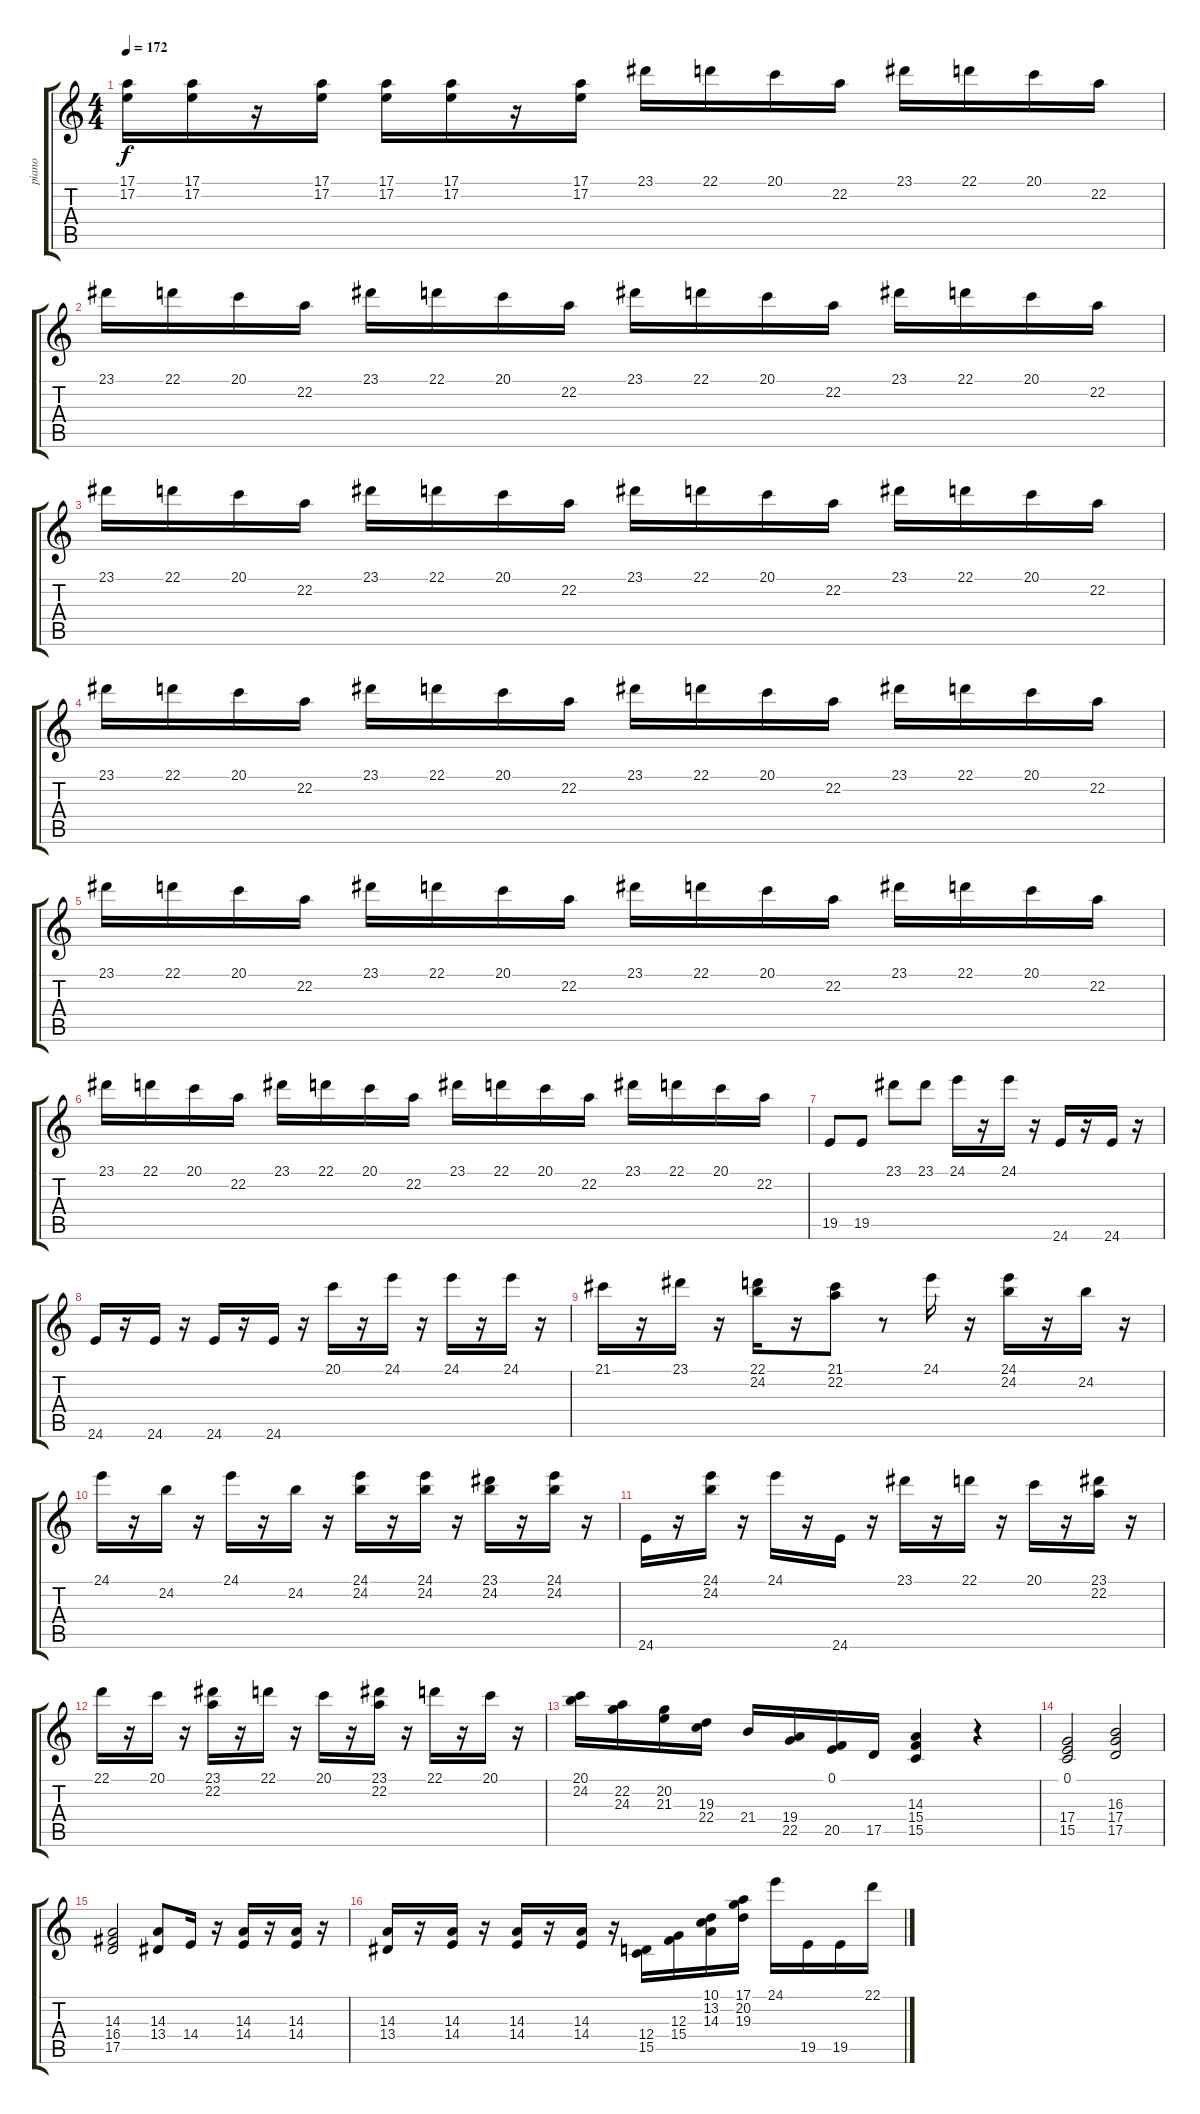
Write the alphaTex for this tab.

\track ("piano" "piano") {instrument brightacousticpiano}
\staff {score tabs}
\tuning (E4 B3 G3 D3 A2 E2) {hide}
\ts (4 4)
\tempo 172
\clef g2
\ks c
(17.1 17.2).16{dy f} (17.1 17.2).16 r.16 (17.1 17.2).16 (17.1 17.2).16 (17.1 17.2).16 r.16 (17.1 17.2).16 23.1.16 22.1.16 20.1.16 22.2.16 23.1.16 22.1.16 20.1.16 22.2.16 |
23.1.16 22.1.16 20.1.16 22.2.16 23.1.16 22.1.16 20.1.16 22.2.16 23.1.16 22.1.16 20.1.16 22.2.16 23.1.16 22.1.16 20.1.16 22.2.16 |
23.1.16 22.1.16 20.1.16 22.2.16 23.1.16 22.1.16 20.1.16 22.2.16 23.1.16 22.1.16 20.1.16 22.2.16 23.1.16 22.1.16 20.1.16 22.2.16 |
23.1.16 22.1.16 20.1.16 22.2.16 23.1.16 22.1.16 20.1.16 22.2.16 23.1.16 22.1.16 20.1.16 22.2.16 23.1.16 22.1.16 20.1.16 22.2.16 |
23.1.16 22.1.16 20.1.16 22.2.16 23.1.16 22.1.16 20.1.16 22.2.16 23.1.16 22.1.16 20.1.16 22.2.16 23.1.16 22.1.16 20.1.16 22.2.16 |
23.1.16 22.1.16 20.1.16 22.2.16 23.1.16 22.1.16 20.1.16 22.2.16 23.1.16 22.1.16 20.1.16 22.2.16 23.1.16 22.1.16 20.1.16 22.2.16 |
19.5.8 19.5.8 23.1.8 23.1.8 24.1.16 r.16 24.1.16 r.16 24.6.16 r.16 24.6.16 r.16 |
24.6.16 r.16 24.6.16 r.16 24.6.16 r.16 24.6.16 r.16 20.1.16 r.16 24.1.16 r.16 24.1.16 r.16 24.1.16 r.16 |
21.1.16 r.16 23.1.16 r.16 (22.1 24.2).16 r.16 (21.1 22.2).8 r.8 24.1.16 r.16 (24.1 24.2).16 r.16 24.2.16 r.16 |
24.1.16 r.16 24.2.16 r.16 24.1.16 r.16 24.2.16 r.16 (24.1 24.2).16 r.16 (24.1 24.2).16 r.16 (23.1 24.2).16 r.16 (24.1 24.2).16 r.16 |
24.6.16 r.16 (24.1 24.2).16 r.16 24.1.16 r.16 24.6.16 r.16 23.1.16 r.16 22.1.16 r.16 20.1.16 r.16 (23.1 22.2).16 r.16 |
22.1.16 r.16 20.1.16 r.16 (23.1 22.2).16 r.16 22.1.16 r.16 20.1.16 r.16 (23.1 22.2).16 r.16 22.1.16 r.16 20.1.16 r.16 |
(20.1 24.2).16 (22.2 24.3).16 (20.2 21.3).16 (19.3 22.4).16 21.4.16 (19.4 22.5).16 (0.1 20.5).16 17.5.16 (14.3 15.4 15.5).4 r.4 |
(0.1 17.4 15.5).2 (16.3 17.4 17.5).2 |
(14.3 16.4 17.5).2 (14.3 13.4).8 14.4.16 r.16 (14.3 14.4).16 r.16 (14.3 14.4).16 r.16 |
(14.3 13.4).16 r.16 (14.3 14.4).16 r.16 (14.3 14.4).16 r.16 (14.3 14.4).16 r.16 (12.4 15.5).16 (12.3 15.4).16 (10.1 13.2 14.3).16 (17.1 20.2 19.3).16 24.1.16 19.5.16 19.5.16 22.1.16
